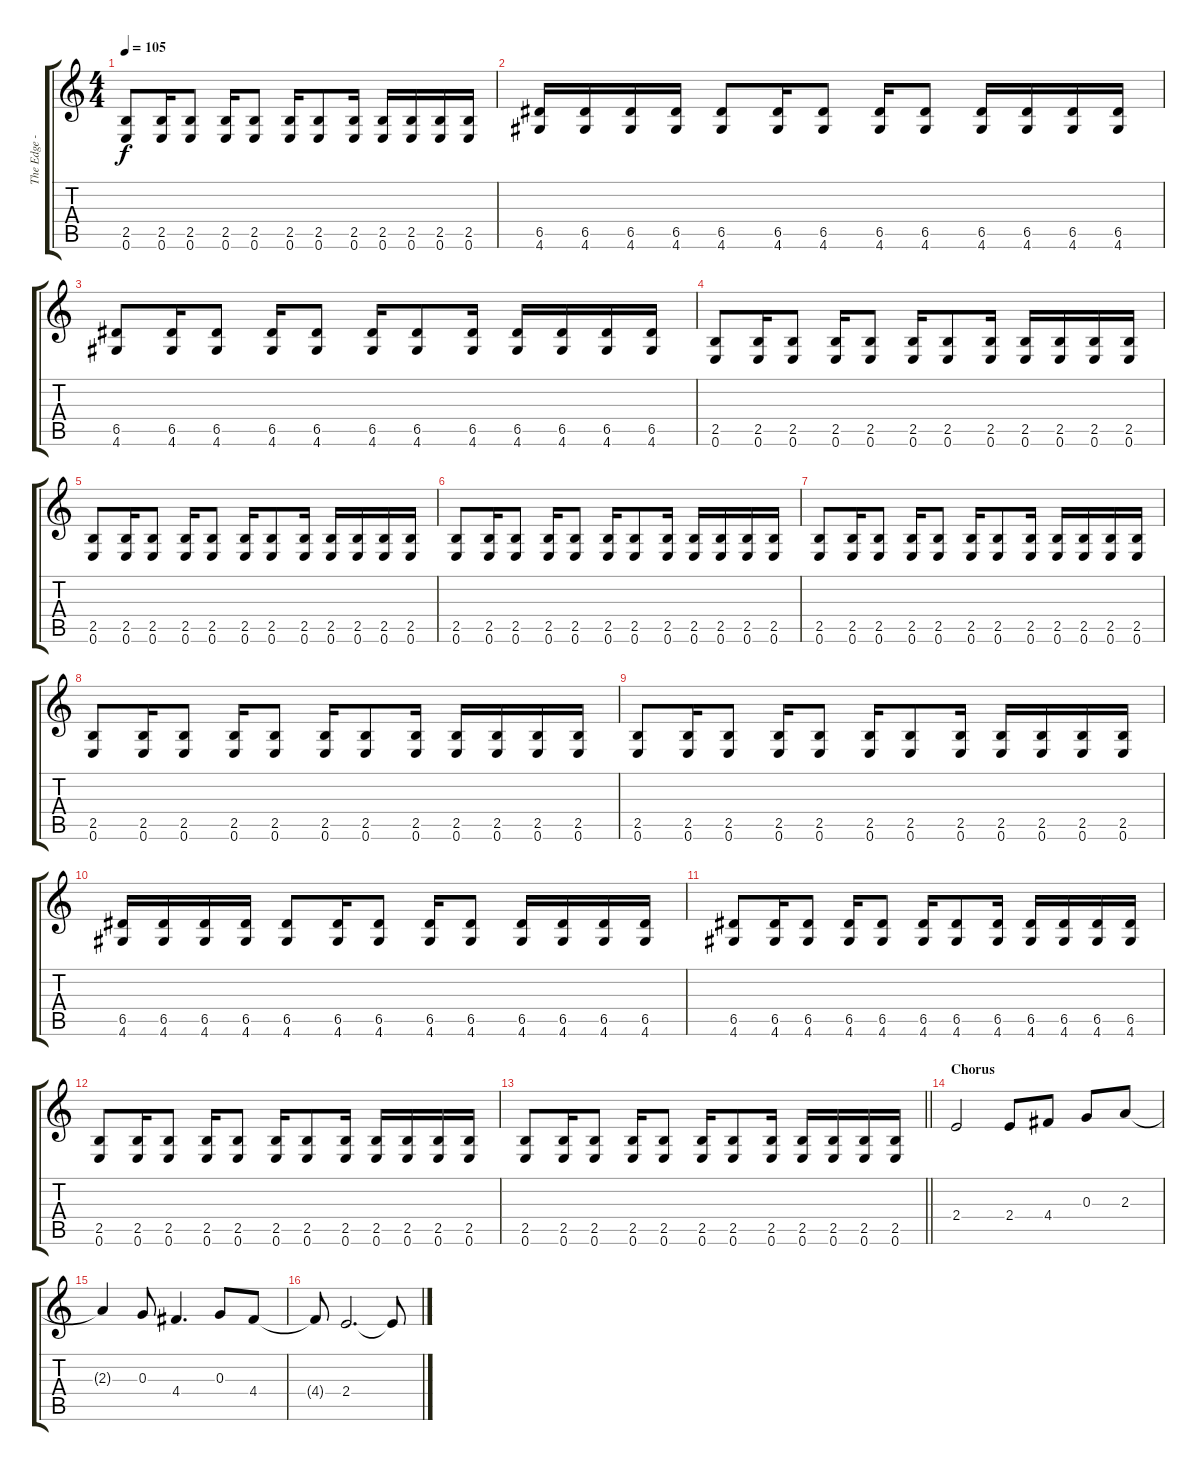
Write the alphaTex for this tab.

\track ("The Edge - Lead" "The Edge -") {instrument overdrivenguitar}
\staff {score tabs}
\tuning (E4 B3 G3 D3 A2 E2) {hide}
\ts (4 4)
\tempo 105
\clef g2
\ks c
(2.5 0.6).8{dy f} (2.5 0.6).16 (2.5 0.6).8 (2.5 0.6).16 (2.5 0.6).8 (2.5 0.6).16 (2.5 0.6).8 (2.5 0.6).16 (2.5 0.6).16 (2.5 0.6).16 (2.5 0.6).16 (2.5 0.6).16 |
(6.5 4.6).16 (6.5 4.6).16 (6.5 4.6).16 (6.5 4.6).16 (6.5 4.6).8 (6.5 4.6).16 (6.5 4.6).8 (6.5 4.6).16 (6.5 4.6).8 (6.5 4.6).16 (6.5 4.6).16 (6.5 4.6).16 (6.5 4.6).16 |
(6.5 4.6).8 (6.5 4.6).16 (6.5 4.6).8 (6.5 4.6).16 (6.5 4.6).8 (6.5 4.6).16 (6.5 4.6).8 (6.5 4.6).16 (6.5 4.6).16 (6.5 4.6).16 (6.5 4.6).16 (6.5 4.6).16 |
(2.5 0.6).8 (2.5 0.6).16 (2.5 0.6).8 (2.5 0.6).16 (2.5 0.6).8 (2.5 0.6).16 (2.5 0.6).8 (2.5 0.6).16 (2.5 0.6).16 (2.5 0.6).16 (2.5 0.6).16 (2.5 0.6).16 |
(2.5 0.6).8 (2.5 0.6).16 (2.5 0.6).8 (2.5 0.6).16 (2.5 0.6).8 (2.5 0.6).16 (2.5 0.6).8 (2.5 0.6).16 (2.5 0.6).16 (2.5 0.6).16 (2.5 0.6).16 (2.5 0.6).16 |
(2.5 0.6).8{instrument overdrivenguitar} (2.5 0.6).16 (2.5 0.6).8 (2.5 0.6).16 (2.5 0.6).8 (2.5 0.6).16 (2.5 0.6).8 (2.5 0.6).16 (2.5 0.6).16 (2.5 0.6).16 (2.5 0.6).16 (2.5 0.6).16 |
(2.5 0.6).8 (2.5 0.6).16 (2.5 0.6).8 (2.5 0.6).16 (2.5 0.6).8 (2.5 0.6).16 (2.5 0.6).8 (2.5 0.6).16 (2.5 0.6).16 (2.5 0.6).16 (2.5 0.6).16 (2.5 0.6).16 |
(2.5 0.6).8 (2.5 0.6).16 (2.5 0.6).8 (2.5 0.6).16 (2.5 0.6).8 (2.5 0.6).16 (2.5 0.6).8 (2.5 0.6).16 (2.5 0.6).16 (2.5 0.6).16 (2.5 0.6).16 (2.5 0.6).16 |
(2.5 0.6).8 (2.5 0.6).16 (2.5 0.6).8 (2.5 0.6).16 (2.5 0.6).8 (2.5 0.6).16 (2.5 0.6).8 (2.5 0.6).16 (2.5 0.6).16 (2.5 0.6).16 (2.5 0.6).16 (2.5 0.6).16 |
(6.5 4.6).16 (6.5 4.6).16 (6.5 4.6).16 (6.5 4.6).16 (6.5 4.6).8 (6.5 4.6).16 (6.5 4.6).8 (6.5 4.6).16 (6.5 4.6).8 (6.5 4.6).16 (6.5 4.6).16 (6.5 4.6).16 (6.5 4.6).16 |
(6.5 4.6).8 (6.5 4.6).16 (6.5 4.6).8 (6.5 4.6).16 (6.5 4.6).8 (6.5 4.6).16 (6.5 4.6).8 (6.5 4.6).16 (6.5 4.6).16 (6.5 4.6).16 (6.5 4.6).16 (6.5 4.6).16 |
(2.5 0.6).8 (2.5 0.6).16 (2.5 0.6).8 (2.5 0.6).16 (2.5 0.6).8 (2.5 0.6).16 (2.5 0.6).8 (2.5 0.6).16 (2.5 0.6).16 (2.5 0.6).16 (2.5 0.6).16 (2.5 0.6).16 |
\barLineRight lightlight
(2.5 0.6).8 (2.5 0.6).16 (2.5 0.6).8 (2.5 0.6).16 (2.5 0.6).8 (2.5 0.6).16 (2.5 0.6).8 (2.5 0.6).16 (2.5 0.6).16 (2.5 0.6).16 (2.5 0.6).16 (2.5 0.6).16 |
\section ("" "Chorus")
2.4.2{instrument electricguitarjazz} 2.4.8 4.4.8 0.3.8 2.3.8 |
2.3{t}.4 0.3.8 4.4.4{d} 0.3.8 4.4.8 |
4.4{t}.8 2.4.2{d} 2.4{t}.8
